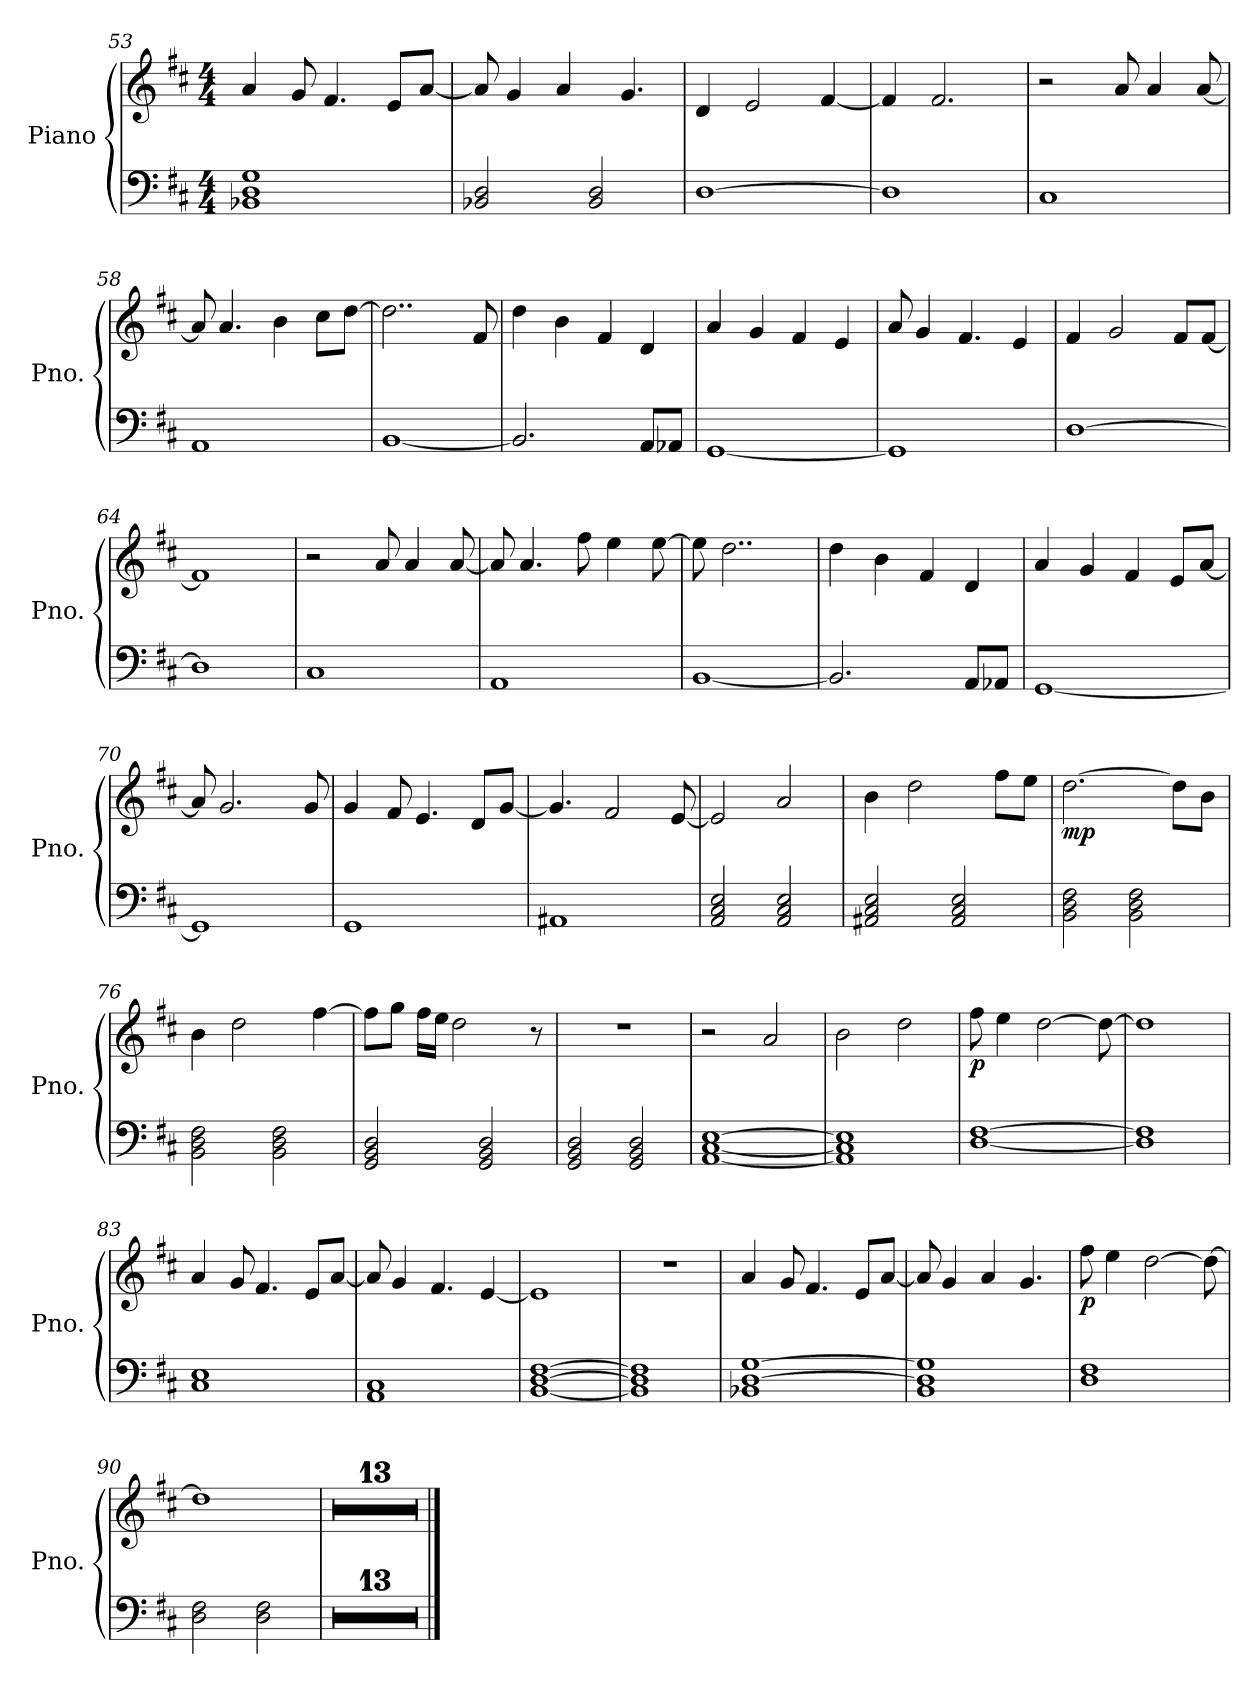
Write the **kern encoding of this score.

**kern	**kern	**dynam
*part1	*part1	*part1
*staff2	*staff1	*staff1/2
*I"Piano	*	*
*I'Pno.	*	*
*clefF4	*clefG2	*
*k[f#c#]	*k[f#c#]	*
*M4/4	*M4/4	*
=53	=53	=53
1BB-X 1D 1G	4a/	.
.	8g/	.
.	4.f#/	.
.	8e/L	.
.	[8a/J	.
=54	=54	=54
2BB-X/ 2D/	8a/]	.
.	4g/	.
.	4a/	.
2BB-/ 2D/	.	.
.	4.g/	.
=55	=55	=55
[1D	4d/	.
.	2e/	.
.	[4f#/	.
=56	=56	=56
1D]	4f#/]	.
.	2.f#/	.
=57	=57	=57
1C#	2r	.
.	8a/	.
.	4a/	.
.	[8a/	.
=58	=58	=58
1AA	8a/]	.
.	4.a/	.
.	4b\	.
.	8cc#\L	.
.	[8dd\J	.
=59	=59	=59
[1BB	2..dd\]	.
.	8f#/	.
!!LO:LB:g=z
=60	=60	=60
2.BB/]	4dd\	.
.	4b\	.
.	4f#/	.
8AA/L	4d/	.
8AA-X/J	.	.
=61	=61	=61
[1GG	4a/	.
.	4g/	.
.	4f#/	.
.	4e/	.
=62	=62	=62
1GG]	8a/	.
.	4g/	.
.	4.f#/	.
.	4e/	.
=63	=63	=63
[1D	4f#/	.
.	2g/	.
.	8f#/L	.
.	[8f#/J	.
=64	=64	=64
1D]	1f#]	.
=65	=65	=65
1C#	2r	.
.	8a/	.
.	4a/	.
.	[8a/	.
=66	=66	=66
1AA	8a/]	.
.	4.a/	.
.	8ff#\	.
.	4ee\	.
.	[8ee\	.
=67	=67	=67
[1BB	8ee\]	.
.	2..dd\	.
!!LO:LB:g=z
=68	=68	=68
2.BB/]	4dd\	.
.	4b\	.
.	4f#/	.
8AA/L	4d/	.
8AA-X/J	.	.
=69	=69	=69
[1GG	4a/	.
.	4g/	.
.	4f#/	.
.	8e/L	.
.	[8a/J	.
=70	=70	=70
1GG]	8a/]	.
.	2.g/	.
.	8g/	.
=71	=71	=71
1GG	4g/	.
.	8f#/	.
.	4.e/	.
.	8d/L	.
.	[8g/J	.
=72	=72	=72
1AA#X	4.g/]	.
.	2f#/	.
.	[8e/	.
=73	=73	=73
2AA/ 2C#/ 2E/	2e/]	.
2AA/ 2C#/ 2E/	2a/	.
=74	=74	=74
2AA#X/ 2C#/ 2E/	4b\	.
.	2dd\	.
2AA#/ 2C#/ 2E/	.	.
.	8ff#\L	.
.	8ee\J	.
=75	=75	=75
!	!	!LO:DY:b
2BB\ 2D\ 2F#\	[2.dd\	mp
2BB\ 2D\ 2F#\	.	.
.	8dd\L]	.
.	8b\J	.
!!LO:LB:g=z
=76	=76	=76
2BB\ 2D\ 2F#\	4b\	.
.	2dd\	.
2BB\ 2D\ 2F#\	.	.
.	[4ff#\	.
=77	=77	=77
2GG/ 2BB/ 2D/	8ff#\L]	.
.	8gg\J	.
.	16ff#\LL	.
.	16ee\JJ	.
.	2dd\	.
2GG/ 2BB/ 2D/	.	.
.	8r	.
=78	=78	=78
2GG/ 2BB/ 2D/	1r	.
2GG/ 2BB/ 2D/	.	.
=79	=79	=79
[1AA [1C# [1E	2r	.
.	2a/	.
=80	=80	=80
1AA] 1C#] 1E]	2b\	.
.	2dd\	.
=81	=81	=81
!	!	!LO:DY:b
[1D [1F#	8ff#\	p
.	4ee\	.
.	[2dd\	.
.	8dd\_	.
=82	=82	=82
1D] 1F#]	1dd]	.
=83	=83	=83
1C# 1E	4a/	.
.	8g/	.
.	4.f#/	.
.	8e/L	.
.	[8a/J	.
=84	=84	=84
1AA 1C#	8a/]	.
.	4g/	.
.	4.f#/	.
.	[4e/	.
=85	=85	=85
[1BB [1D [1F#	1e]	.
!!LO:LB:g=z
=86	=86	=86
1BB] 1D] 1F#]	1r	.
=87	=87	=87
1BB-X [1D [1G	4a/	.
.	8g/	.
.	4.f#/	.
.	8e/L	.
.	[8a/J	.
=88	=88	=88
1BB 1D] 1G]	8a/]	.
.	4g/	.
.	4a/	.
.	4.g/	.
=89	=89	=89
!	!	!LO:DY:b
1D 1F#	8ff#\	p
.	4ee\	.
.	[2dd\	.
.	8dd\_	.
=90	=90	=90
2D\ 2F#\	1dd]	.
2D\ 2F#\	.	.
=91	=91	=91
1r	1r	.
=92	=92	=92
1r	1r	.
=93	=93	=93
1r	1r	.
=94	=94	=94
1r	1r	.
=95	=95	=95
1r	1r	.
=96	=96	=96
1r	1r	.
=97	=97	=97
1r	1r	.
=98	=98	=98
1r	1r	.
!!LO:PB:g=z
=99	=99	=99
1r	1r	.
=100	=100	=100
1r	1r	.
=101	=101	=101
1r	1r	.
=102	=102	=102
1r	1r	.
=103	=103	=103
1r	1r	.
==	==	==
*-	*-	*-
